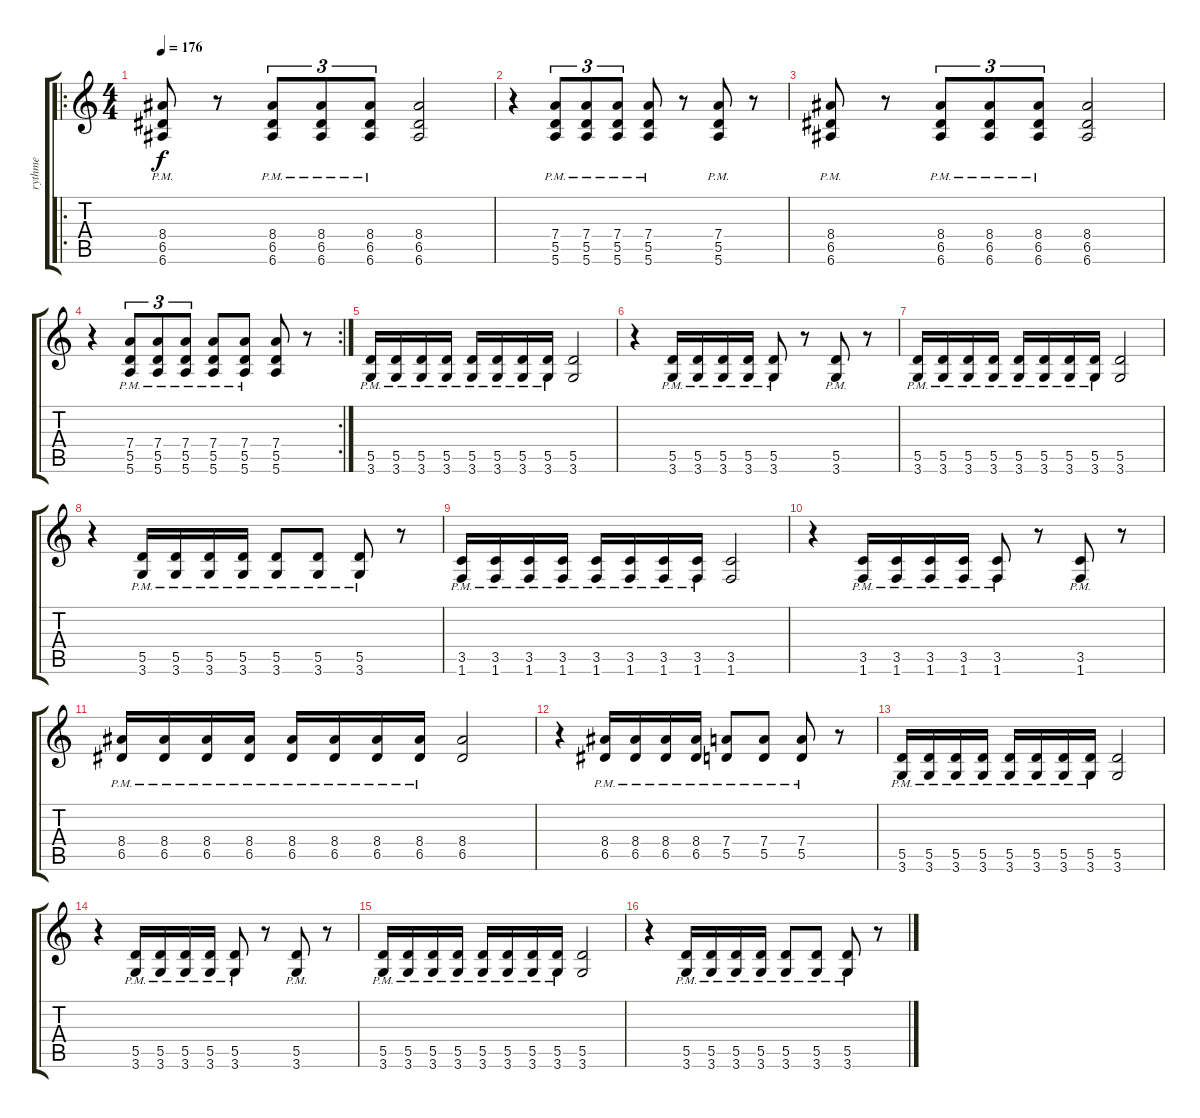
\track ("rythme" "rythme") {instrument distortionguitar}
\staff {score tabs}
\tuning (E4 B3 G3 D3 A2 E2) {hide}
\ro
\ts (4 4)
\tempo 176
\clef g2
\ks c
(8.4{pm} 6.5{pm} 6.6{pm}).8{dy f} r.8 (8.4{pm} 6.5{pm} 6.6{pm}).8{tu (3 2)} (8.4{pm} 6.5{pm} 6.6{pm}).8{tu (3 2)} (8.4{pm} 6.5{pm} 6.6{pm}).8{tu (3 2)} (8.4 6.5 6.6).2 |
r.4 (7.4{pm} 5.5{pm} 5.6{pm}).8{tu (3 2)} (7.4{pm} 5.5{pm} 5.6{pm}).8{tu (3 2)} (7.4{pm} 5.5{pm} 5.6{pm}).8{tu (3 2)} (7.4{pm} 5.5{pm} 5.6{pm}).8 r.8 (7.4{pm} 5.5{pm} 5.6{pm}).8 r.8 |
(8.4{pm} 6.5{pm} 6.6{pm}).8 r.8 (8.4{pm} 6.5{pm} 6.6{pm}).8{tu (3 2)} (8.4{pm} 6.5{pm} 6.6{pm}).8{tu (3 2)} (8.4{pm} 6.5{pm} 6.6{pm}).8{tu (3 2)} (8.4 6.5 6.6).2 |
\rc 2
r.4 (7.4{pm} 5.5{pm} 5.6{pm}).8{tu (3 2)} (7.4{pm} 5.5{pm} 5.6{pm}).8{tu (3 2)} (7.4{pm} 5.5{pm} 5.6{pm}).8{tu (3 2)} (7.4{pm} 5.5{pm} 5.6{pm}).8 (7.4{pm} 5.5{pm} 5.6{pm}).8 (7.4 5.5 5.6).8 r.8 |
(5.5{pm} 3.6{pm}).16 (5.5{pm} 3.6{pm}).16 (5.5{pm} 3.6{pm}).16 (5.5{pm} 3.6{pm}).16 (5.5{pm} 3.6{pm}).16 (5.5{pm} 3.6{pm}).16 (5.5{pm} 3.6{pm}).16 (5.5{pm} 3.6{pm}).16 (5.5 3.6).2 |
r.4 (5.5{pm} 3.6{pm}).16 (5.5{pm} 3.6{pm}).16 (5.5{pm} 3.6{pm}).16 (5.5{pm} 3.6{pm}).16 (5.5{pm} 3.6{pm}).8 r.8 (5.5{pm} 3.6{pm}).8 r.8 |
(5.5{pm} 3.6{pm}).16 (5.5{pm} 3.6{pm}).16 (5.5{pm} 3.6{pm}).16 (5.5{pm} 3.6{pm}).16 (5.5{pm} 3.6{pm}).16 (5.5{pm} 3.6{pm}).16 (5.5{pm} 3.6{pm}).16 (5.5{pm} 3.6{pm}).16 (5.5 3.6).2 |
r.4 (5.5{pm} 3.6{pm}).16 (5.5{pm} 3.6{pm}).16 (5.5{pm} 3.6{pm}).16 (5.5{pm} 3.6{pm}).16 (5.5{pm} 3.6{pm}).8 (5.5{pm} 3.6{pm}).8 (5.5{pm} 3.6{pm}).8 r.8 |
(3.5{pm} 1.6{pm}).16 (3.5{pm} 1.6{pm}).16 (3.5{pm} 1.6{pm}).16 (3.5{pm} 1.6{pm}).16 (3.5{pm} 1.6{pm}).16 (3.5{pm} 1.6{pm}).16 (3.5{pm} 1.6{pm}).16 (3.5{pm} 1.6{pm}).16 (3.5 1.6).2 |
r.4 (3.5{pm} 1.6{pm}).16 (3.5{pm} 1.6{pm}).16 (3.5{pm} 1.6{pm}).16 (3.5{pm} 1.6{pm}).16 (3.5{pm} 1.6{pm}).8 r.8 (3.5{pm} 1.6{pm}).8 r.8 |
(8.4{pm} 6.5{pm}).16 (8.4{pm} 6.5{pm}).16 (8.4{pm} 6.5{pm}).16 (8.4{pm} 6.5{pm}).16 (8.4{pm} 6.5{pm}).16 (8.4{pm} 6.5{pm}).16 (8.4{pm} 6.5{pm}).16 (8.4{pm} 6.5{pm}).16 (8.4 6.5).2 |
r.4 (8.4{pm} 6.5{pm}).16 (8.4{pm} 6.5{pm}).16 (8.4{pm} 6.5{pm}).16 (8.4{pm} 6.5{pm}).16 (7.4{pm} 5.5{pm}).8 (7.4{pm} 5.5{pm}).8 (7.4{pm} 5.5{pm}).8 r.8 |
(5.5{pm} 3.6{pm}).16 (5.5{pm} 3.6{pm}).16 (5.5{pm} 3.6{pm}).16 (5.5{pm} 3.6{pm}).16 (5.5{pm} 3.6{pm}).16 (5.5{pm} 3.6{pm}).16 (5.5{pm} 3.6{pm}).16 (5.5{pm} 3.6{pm}).16 (5.5 3.6).2 |
r.4 (5.5{pm} 3.6{pm}).16 (5.5{pm} 3.6{pm}).16 (5.5{pm} 3.6{pm}).16 (5.5{pm} 3.6{pm}).16 (5.5{pm} 3.6{pm}).8 r.8 (5.5{pm} 3.6{pm}).8 r.8 |
(5.5{pm} 3.6{pm}).16 (5.5{pm} 3.6{pm}).16 (5.5{pm} 3.6{pm}).16 (5.5{pm} 3.6{pm}).16 (5.5{pm} 3.6{pm}).16 (5.5{pm} 3.6{pm}).16 (5.5{pm} 3.6{pm}).16 (5.5{pm} 3.6{pm}).16 (5.5 3.6).2 |
r.4 (5.5{pm} 3.6{pm}).16 (5.5{pm} 3.6{pm}).16 (5.5{pm} 3.6{pm}).16 (5.5{pm} 3.6{pm}).16 (5.5{pm} 3.6{pm}).8 (5.5{pm} 3.6{pm}).8 (5.5{pm} 3.6{pm}).8 r.8
